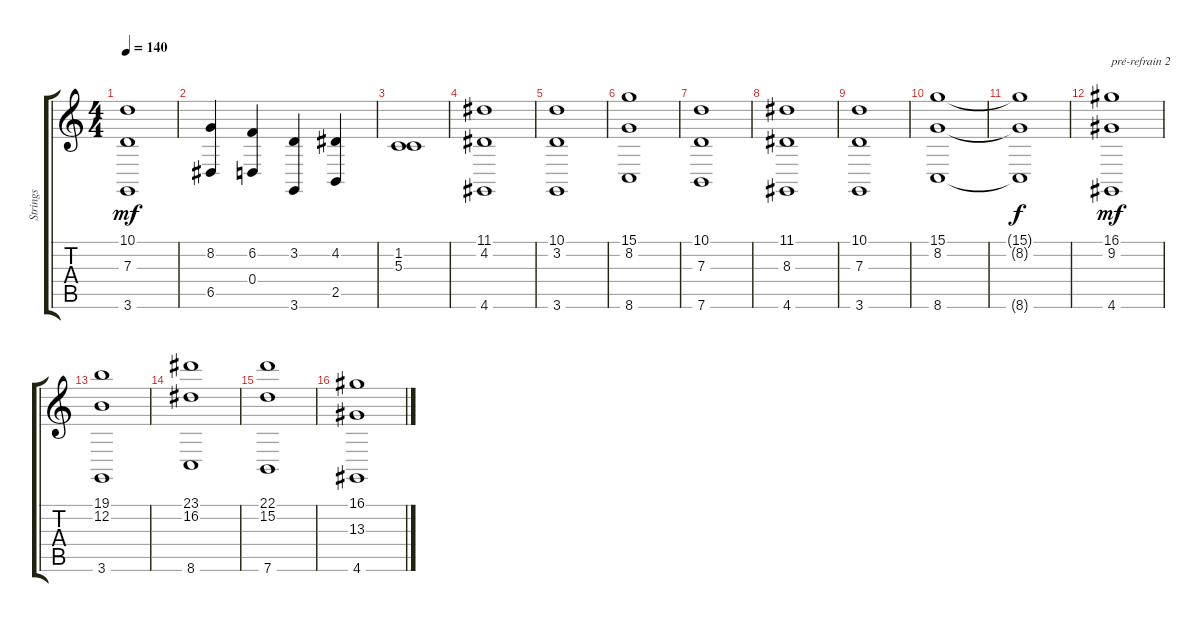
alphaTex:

\track ("Strings" "Strings") {instrument stringensemble1}
\staff {score tabs}
\tuning (E4 B3 G3 D3 A2 E2) {hide}
\ts (4 4)
\tempo 140
\clef g2
\ks c
(10.1 7.3 3.6).1{dy mf} |
(8.2 6.5).4 (6.2 0.4).4 (3.2 3.6).4 (4.2 2.5).4 |
(1.2 5.3).1 |
(11.1 4.2 4.6).1 |
(10.1 3.2 3.6).1 |
(15.1 8.2 8.6).1 |
(10.1 7.3 7.6).1 |
(11.1 8.3 4.6).1 |
(10.1 7.3 3.6).1 |
(15.1 8.2 8.6).1 |
(15.1{t} 8.2{t} 8.6{t}).1{dy f} |
(16.1 9.2 4.6).1{txt "pré-refrain 2" dy mf} |
(19.1 12.2 3.6).1 |
(23.1 16.2 8.6).1 |
(22.1 15.2 7.6).1 |
(16.1 13.3 4.6).1
